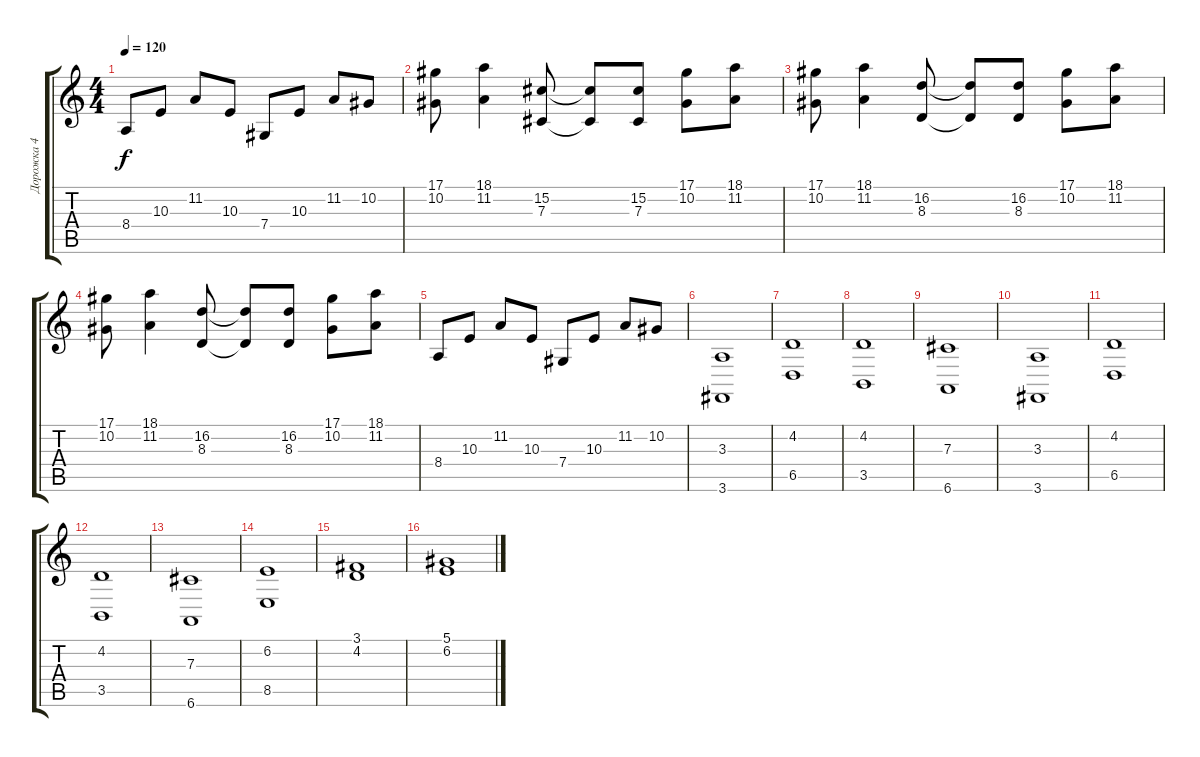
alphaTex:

\track ("Дорожка 4" "Дорожка 4") {solo instrument stringensemble1}
\staff {score tabs}
\tuning (Eb4 Bb3 Gb3 Db3 Ab2 Eb2) {hide}
\ts (4 4)
\tempo 120
\clef g2
\ks c
8.4.8{dy f} 10.3.8 11.2.8 10.3.8 7.4.8 10.3.8 11.2.8 10.2.8 |
(17.1 10.2).8 (18.1 11.2).4 (15.2 7.3).8 (15.2{t} 7.3{t}).8 (15.2 7.3).8 (17.1 10.2).8 (18.1 11.2).8 |
(17.1 10.2).8 (18.1 11.2).4 (16.2 8.3).8 (16.2{t} 8.3{t}).8 (16.2 8.3).8 (17.1 10.2).8 (18.1 11.2).8 |
(17.1 10.2).8 (18.1 11.2).4 (16.2 8.3).8 (16.2{t} 8.3{t}).8 (16.2 8.3).8 (17.1 10.2).8 (18.1 11.2).8 |
8.4.8 10.3.8 11.2.8 10.3.8 7.4.8 10.3.8 11.2.8 10.2.8 |
(3.3 3.6).1 |
(4.2 6.5).1 |
(4.2 3.5).1 |
(7.3 6.6).1 |
(3.3 3.6).1 |
(4.2 6.5).1 |
(4.2 3.5).1 |
(7.3 6.6).1 |
(6.2 8.5).1 |
(3.1 4.2).1 |
(5.1 6.2).1
